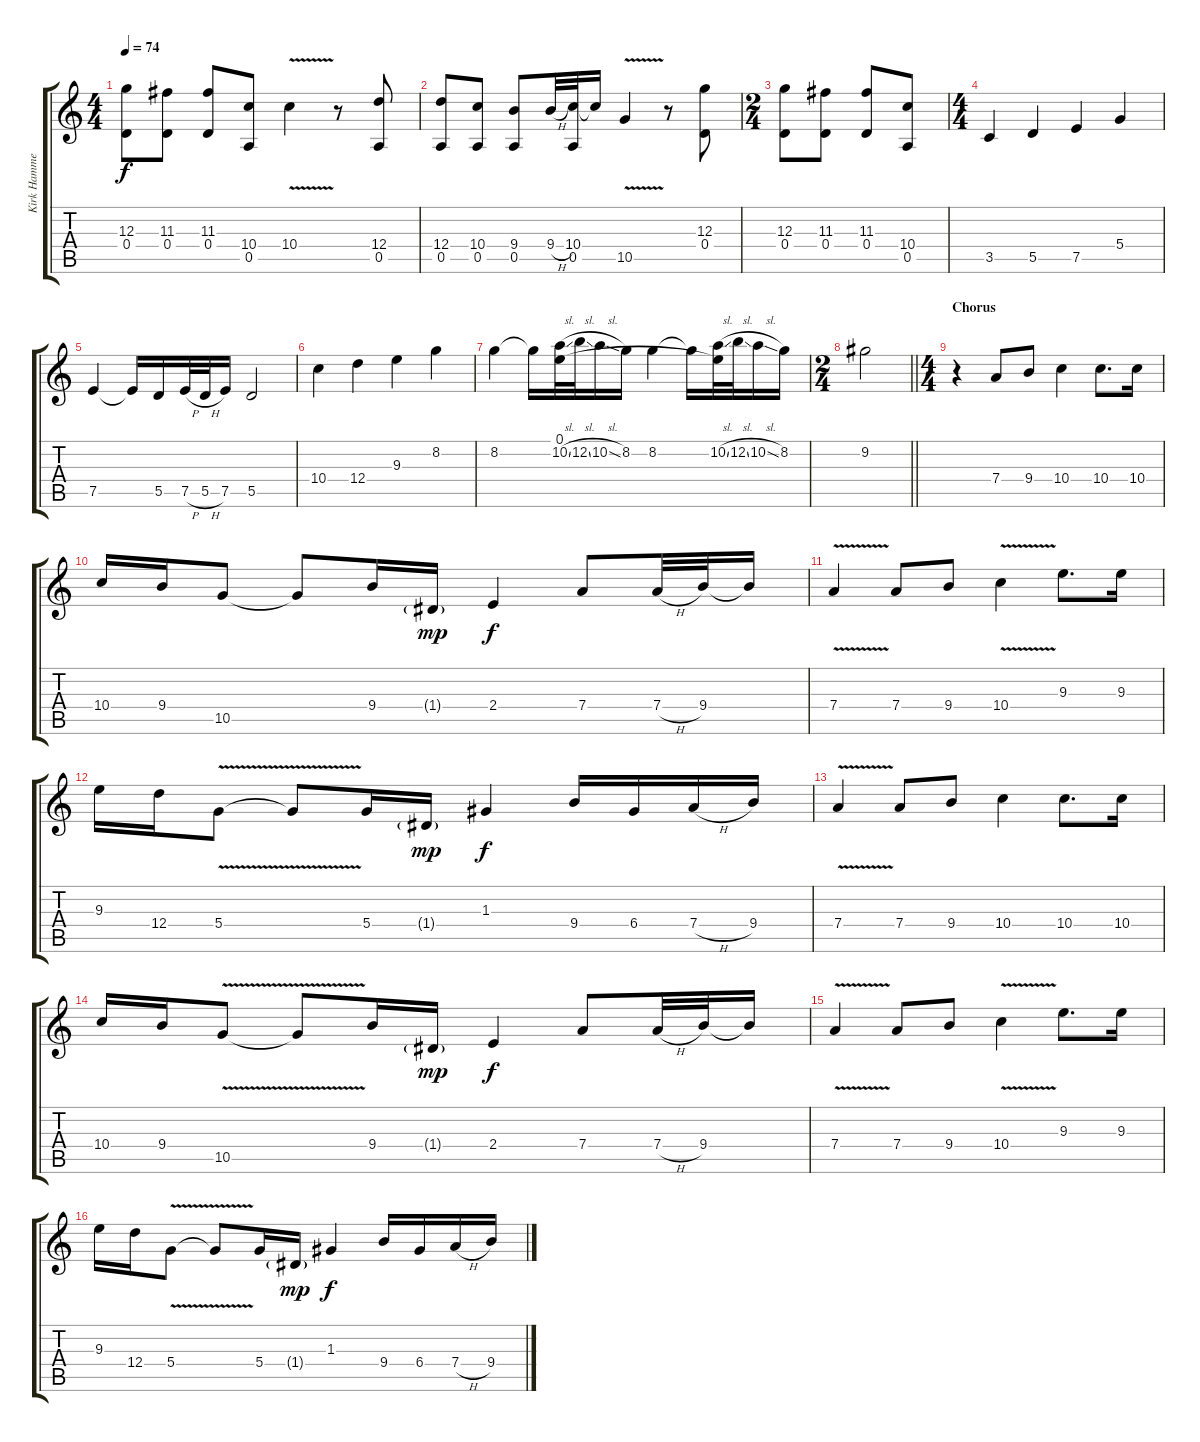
\track ("Kirk Hammett" "Kirk Hamme") {instrument electricguitarclean}
\staff {score tabs}
\tuning (E4 B3 G3 D3 A2 E2) {hide}
\ts (4 4)
\tempo 74
\clef g2
\ks c
(12.3 0.4).8{dy f} (11.3 0.4).8 (11.3 0.4).8 (10.4 0.5).8 10.4{v}.4 r.8 (12.4 0.5).8 |
(12.4 0.5).8 (10.4 0.5).8 (9.4 0.5).8 9.4{h}.32 (10.4 0.5).32 10.4{t}.16 10.5{v}.4 r.8 (12.3 0.4).8 |
\ts (2 4)
(12.3 0.4).8 (11.3 0.4).8 (11.3 0.4).8 (10.4 0.5).8 |
\ts (4 4)
3.5.4 5.5.4 7.5.4 5.4.4 |
7.5.4 7.5{t}.16 5.5.16 7.5{h}.32 5.5{h}.32 7.5.16 5.5.2 |
10.4.4 12.4.4 9.3.4 8.2.4 |
8.2.4 8.2{t}.16 (0.1 10.2{sl}).32 12.2{sl}.32 10.2{sl}.16 8.2.16 8.2.4 8.2{t}.16 (0.1{t} 10.2{sl}).32 12.2{sl}.32 10.2{sl}.16 8.2.16 |
\ts (2 4)
\barLineRight lightlight
9.2.2 |
\ts (4 4)
\section ("" "Chorus")
r.4 7.4.8{instrument electricguitarclean} 9.4.8 10.4.4 10.4.8{d} 10.4.16 |
10.4.16 9.4.16 10.5.8 10.5{t}.8 9.4.16 1.4{g}.16{dy mp} 2.4.4{dy f} 7.4.8 7.4{h}.32 9.4.32 9.4{t}.16 |
7.4{v}.4 7.4.8 9.4.8 10.4{v}.4 9.3.8{d} 9.3.16 |
9.3.16 12.4.16 5.4{v}.8 5.4{t}.8 5.4.16 1.4{g}.16{dy mp} 1.3.4{dy f} 9.4.16 6.4.16 7.4{h}.16 9.4.16 |
7.4{v}.4 7.4.8 9.4.8 10.4.4 10.4.8{d} 10.4.16 |
10.4.16 9.4.16 10.5{v}.8 10.5{t}.8 9.4.16 1.4{g}.16{dy mp} 2.4.4{dy f} 7.4.8 7.4{h}.32 9.4.32 9.4{t}.16 |
7.4{v}.4 7.4.8 9.4.8 10.4{v}.4 9.3.8{d} 9.3.16 |
9.3.16 12.4.16 5.4{v}.8 5.4{t}.8 5.4.16 1.4{g}.16{dy mp} 1.3.4{dy f} 9.4.16 6.4.16 7.4{h}.16 9.4.16
